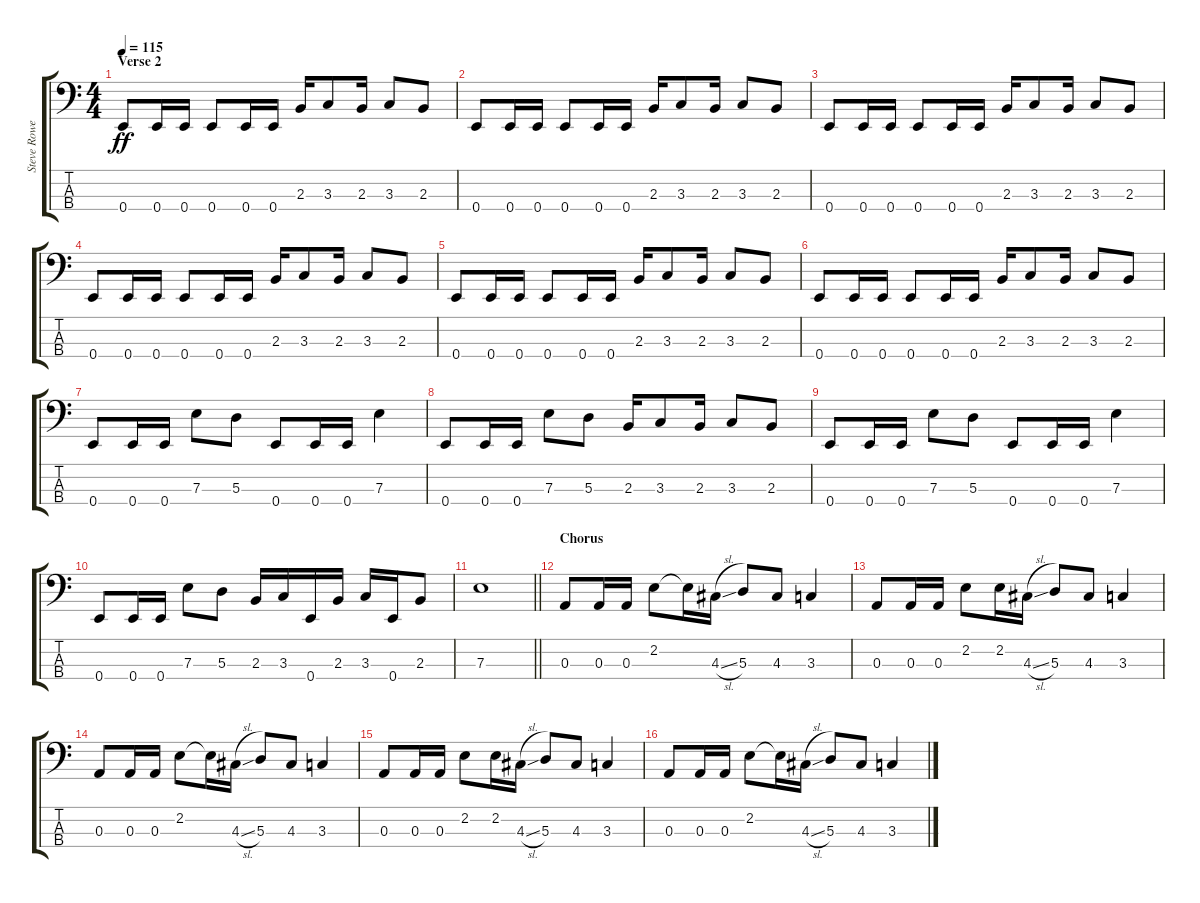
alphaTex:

\track ("Steve Rowe" "Steve Rowe") {instrument electricbasspick}
\staff {score tabs}
\tuning (G2 D2 A1 E1) {hide}
\ts (4 4)
\section ("" "Verse 2")
\tempo 115
\clef f4
\ks c
0.4.8{dy ff} 0.4.16 0.4.16 0.4.8 0.4.16 0.4.16 2.3.16 3.3.8 2.3.16 3.3.8 2.3.8 |
0.4.8 0.4.16 0.4.16 0.4.8 0.4.16 0.4.16 2.3.16 3.3.8 2.3.16 3.3.8 2.3.8 |
0.4.8 0.4.16 0.4.16 0.4.8 0.4.16 0.4.16 2.3.16 3.3.8 2.3.16 3.3.8 2.3.8 |
0.4.8 0.4.16 0.4.16 0.4.8 0.4.16 0.4.16 2.3.16 3.3.8 2.3.16 3.3.8 2.3.8 |
0.4.8 0.4.16 0.4.16 0.4.8 0.4.16 0.4.16 2.3.16 3.3.8 2.3.16 3.3.8 2.3.8 |
0.4.8 0.4.16 0.4.16 0.4.8 0.4.16 0.4.16 2.3.16 3.3.8 2.3.16 3.3.8 2.3.8 |
0.4.8 0.4.16 0.4.16 7.3.8 5.3.8 0.4.8 0.4.16 0.4.16 7.3.4 |
0.4.8 0.4.16 0.4.16 7.3.8 5.3.8 2.3.16 3.3.8 2.3.16 3.3.8 2.3.8 |
0.4.8 0.4.16 0.4.16 7.3.8 5.3.8 0.4.8 0.4.16 0.4.16 7.3.4 |
0.4.8 0.4.16 0.4.16 7.3.8 5.3.8 2.3.16 3.3.16 0.4.16 2.3.16 3.3.16 0.4.16 2.3.8 |
\barLineRight lightlight
7.3.1 |
\section ("" "Chorus")
0.3.8 0.3.16 0.3.16 2.2.8 2.2{t}.16 4.3{sl}.16 5.3.8 4.3.8 3.3.4 |
0.3.8 0.3.16 0.3.16 2.2.8 2.2.16 4.3{sl}.16 5.3.8 4.3.8 3.3.4 |
0.3.8 0.3.16 0.3.16 2.2.8 2.2{t}.16 4.3{sl}.16 5.3.8 4.3.8 3.3.4 |
0.3.8 0.3.16 0.3.16 2.2.8 2.2.16 4.3{sl}.16 5.3.8 4.3.8 3.3.4 |
0.3.8 0.3.16 0.3.16 2.2.8 2.2{t}.16 4.3{sl}.16 5.3.8 4.3.8 3.3.4
